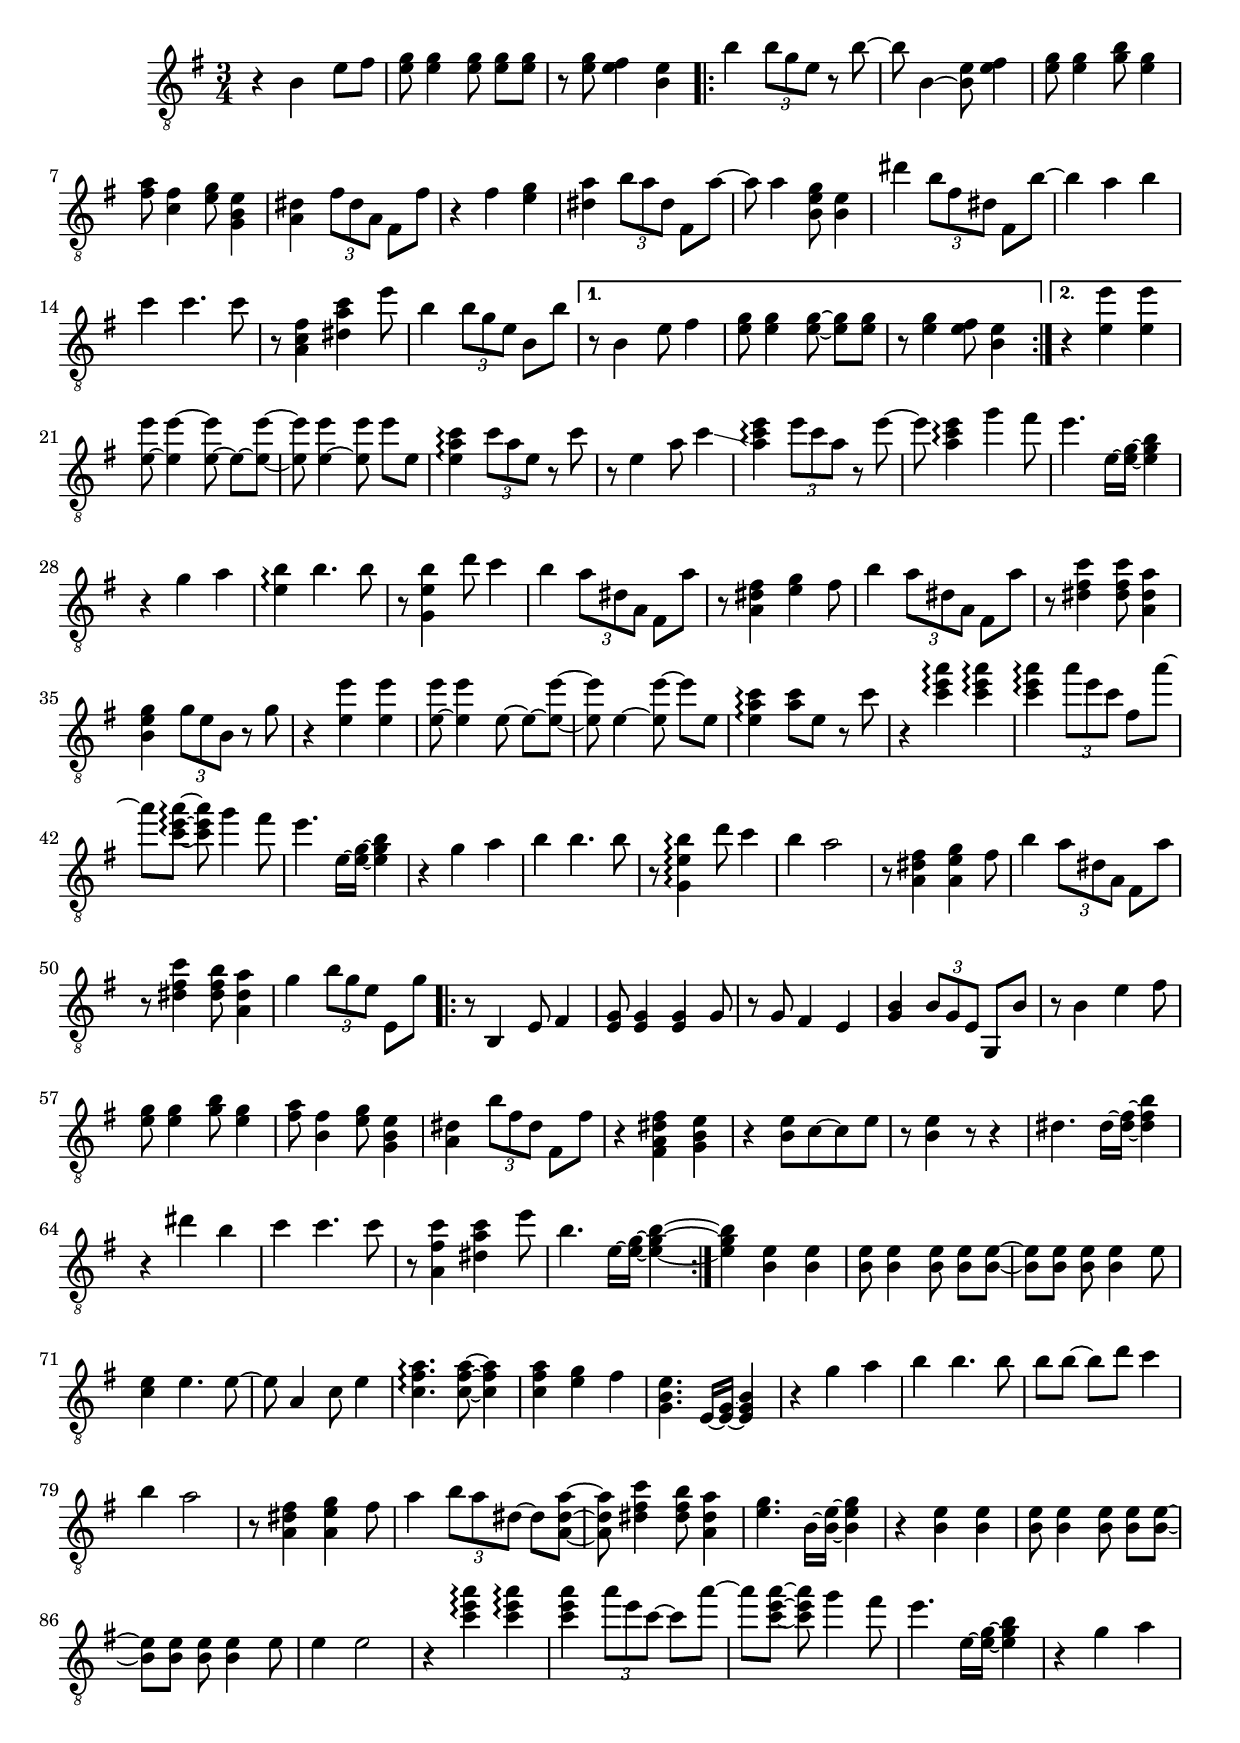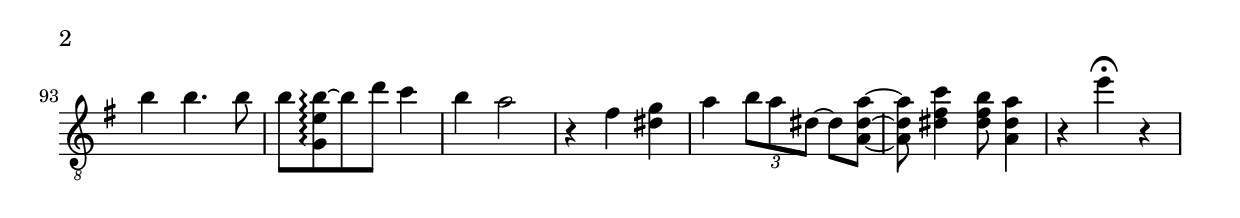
\relative {
  \set Staff.connectArpeggios = ##t
  \time 3/4
  \key e \minor
  \clef "treble_8"
  r4 b e8 fis
  <e g> <e g>4 \autoBeamOff <e g>8 \autoBeamOn <e g> <e g>
  r <e g> <e fis>4 <b e>
  \repeat volta 2 {
    % meas. 4
    b' \tuplet 3/2 { b8 g e } r b'~
    b b,4~ <b e>8 <e fis>4
    <e g>8 <e g>4 <g b>8 <e g>4
    <fis a>8 <c fis>4 <e g>8 <g, b e>4
    <a dis> \tuplet 3/2 { fis'8 dis a } fis8 fis'
    % meas. 9
    r4 fis <e g>
    <dis a'> \tuplet 3/2 { b'8 a dis, } fis,8 a'~
    a a4 <b, e g>8 <b e>4
    dis' \tuplet 3/2 { b8 fis dis } fis,8 b'~
    b4 a b
    % meas. 14
    c c4. c8
    r <a, fis' c>4 <dis a' c> e'8
    b4 \tuplet 3/2 { b8 g e } b b'
    \alternative {
      \volta 1 {
        r8 b,4 e8 fis4
        <e g>8 <e g>4 \autoBeamOff <e~ g~>8 \autoBeamOn <e g> <e g>
        r <e g>4 <e fis>8 <b e>4
      }
      \volta 2 {
        r <e e'> <e e'>
      }
    }
  }
  % meas. 21
  <e~ e'>8 <e e'~>4 \autoBeamOff <e~ e'>8 \autoBeamOn e~ <e~ e'~>
  <e e'>8 <e~ e'>4 \autoBeamOff <e e'>8 \autoBeamOn e' e,
  <e a c>4\arpeggio \tuplet 3/2 { c'8 a e } r8 c'
  r e,4 a8 c4\glissando
  <a c e>\arpeggio \tuplet 3/2 { e'8 c a } r e'~
  e <a, c e>4\arpeggio g'4 fis8
  % meas. 27
  e4. e,16~ <e~ g~> <e g b>4
  r4 g a
  <e b'>\arpeggio b'4. b8
  r <g, e' b'>4 d''8 c4
  b \tuplet 3/2 { a8 dis, a } fis a'
  r8 <a, dis fis>4 <e' g> fis8
  b4 \tuplet 3/2 { a8 dis, a } fis a'
  % meas. 34
  r8 <dis, fis c'>4 <dis fis c'>8 <a dis a'>4
  <b e g> \tuplet 3/2 { g'8 e b } r g'
  r4 <e e'> <e e'>
  <e~ e'>8 <e e'>4 \autoBeamOff e8~ \autoBeamOn e~ <e~ e'~>
  <e e'> e4~ \autoBeamOff <e e'~>8 \autoBeamOn e' e,
  <e a c>4\arpeggio <a c>8 e r c'
  % meas. 40
  r4 <c e a>\arpeggio <c e a>\arpeggio
  <c e a>\arpeggio \tuplet 3/2 { a'8 e c } fis, a'~
  a <c,~ e~ a~>\arpeggio <c e a>\noBeam g'4 fis8
  e4. e,16~ <e~ g~> <e g b>4
  r g a
  b\arpeggio b4. b8
  % meas. 46
  r <g, e' b'>4\arpeggio d''8 c4
  b a2
  r8 <a, dis fis>4 <a e' g> fis'8
  b4 \tuplet 3/2 { a8 dis, a } fis a'
  r <dis, fis c'>4 <dis fis b>8 <a dis a'>4
  g'4 \tuplet 3/2 { b8 g e } e, g'
  % meas. 52
  \repeat volta 2 {
    r8 b,,4 e8 fis4
    <e g>8 <e g>4 <e g> g8
    r g fis4 e4
    <g b> \tuplet 3/2 { b8 g e } g, b'
    r b4 e fis8
    <e g> <e g>4 <g b>8 <e g>4
    <fis a>8 <b, fis'>4 <e g>8 <g, b e>4
    % meas. 59
    <a dis> \tuplet 3/2 { b'8 fis dis } fis, fis'
    r4 <fis, a dis fis> <g b e>
    r <b e>8 c~ c e
    r <b e>4 r8 r4
    dis4. dis16~ <dis~ fis~> <dis fis b>4
    r dis' b
    c c4. c8
    r <a, fis' c'>4 <dis a' c> e'8
    b4. e,16~ <e~ g~> <e~ g~ b~>4
  }
  % meas. 68
  <e g b> <b e> <b e>
  <b e>8 <b e>4 \autoBeamOff <b e>8 \autoBeamOn <b e> <b~ e~>
  <b e> <b e> <b e>\noBeam <b e>4 e8
  <c e>4 e4. e8~
  e a,4 c8 e4
  <c fis a>4.\arpeggio <c~ fis~ a~>8 <c fis a>4
  <c fis a> <e g> fis
  % meas. 75
  <g, b e>4. e16~ <e~ g~> <e g b>4
  r4 g' a
  b\arpeggio b4. b8
  b[\arpeggio b~]\arpeggio b[ d] c4
  b a2
  r8 <a, dis fis>4 <a e' g> fis'8
  % meas. 81
  a4 \tuplet 3/2 { b8 a dis,~ } dis <a~ dis~ a'~>
  <a dis a'> <dis fis c'>4 <dis fis b>8 <a dis a'>4
  <e' g>4. b16~ <b~ e~> <b e g>4
  r <b e> <b e>
  <b e>8 <b e>4 \autoBeamOff <b e>8 \autoBeamOn <b e> <b~ e~>
  <b e> <b e> <b e>\noBeam <b e>4 e8
  e4 e2
  % meas. 88
  r4 <c' e a>\arpeggio <c e a>\arpeggio
  <c e a> \tuplet 3/2 { a'8 e c~ } c a'~
  a <c,~ e~ a~> <c e a>\noBeam g'4 fis8
  e4. e,16~ <e~ g~> <e g b>4
  r4 g a
  b4\arpeggio b4. b8
  % meas. 94
  b\arpeggio <g, e' b'~>\arpeggio b' d c4
  b4 a2
  r4 fis4 <dis g>4
  a'4  \tuplet 3/2 { b8 a dis,~ } dis <a~ dis~ a'~>
  <a dis a'> <dis fis c'>4 <dis fis b>8 <a dis a'>4
  r4 e''4\fermata r4
}
